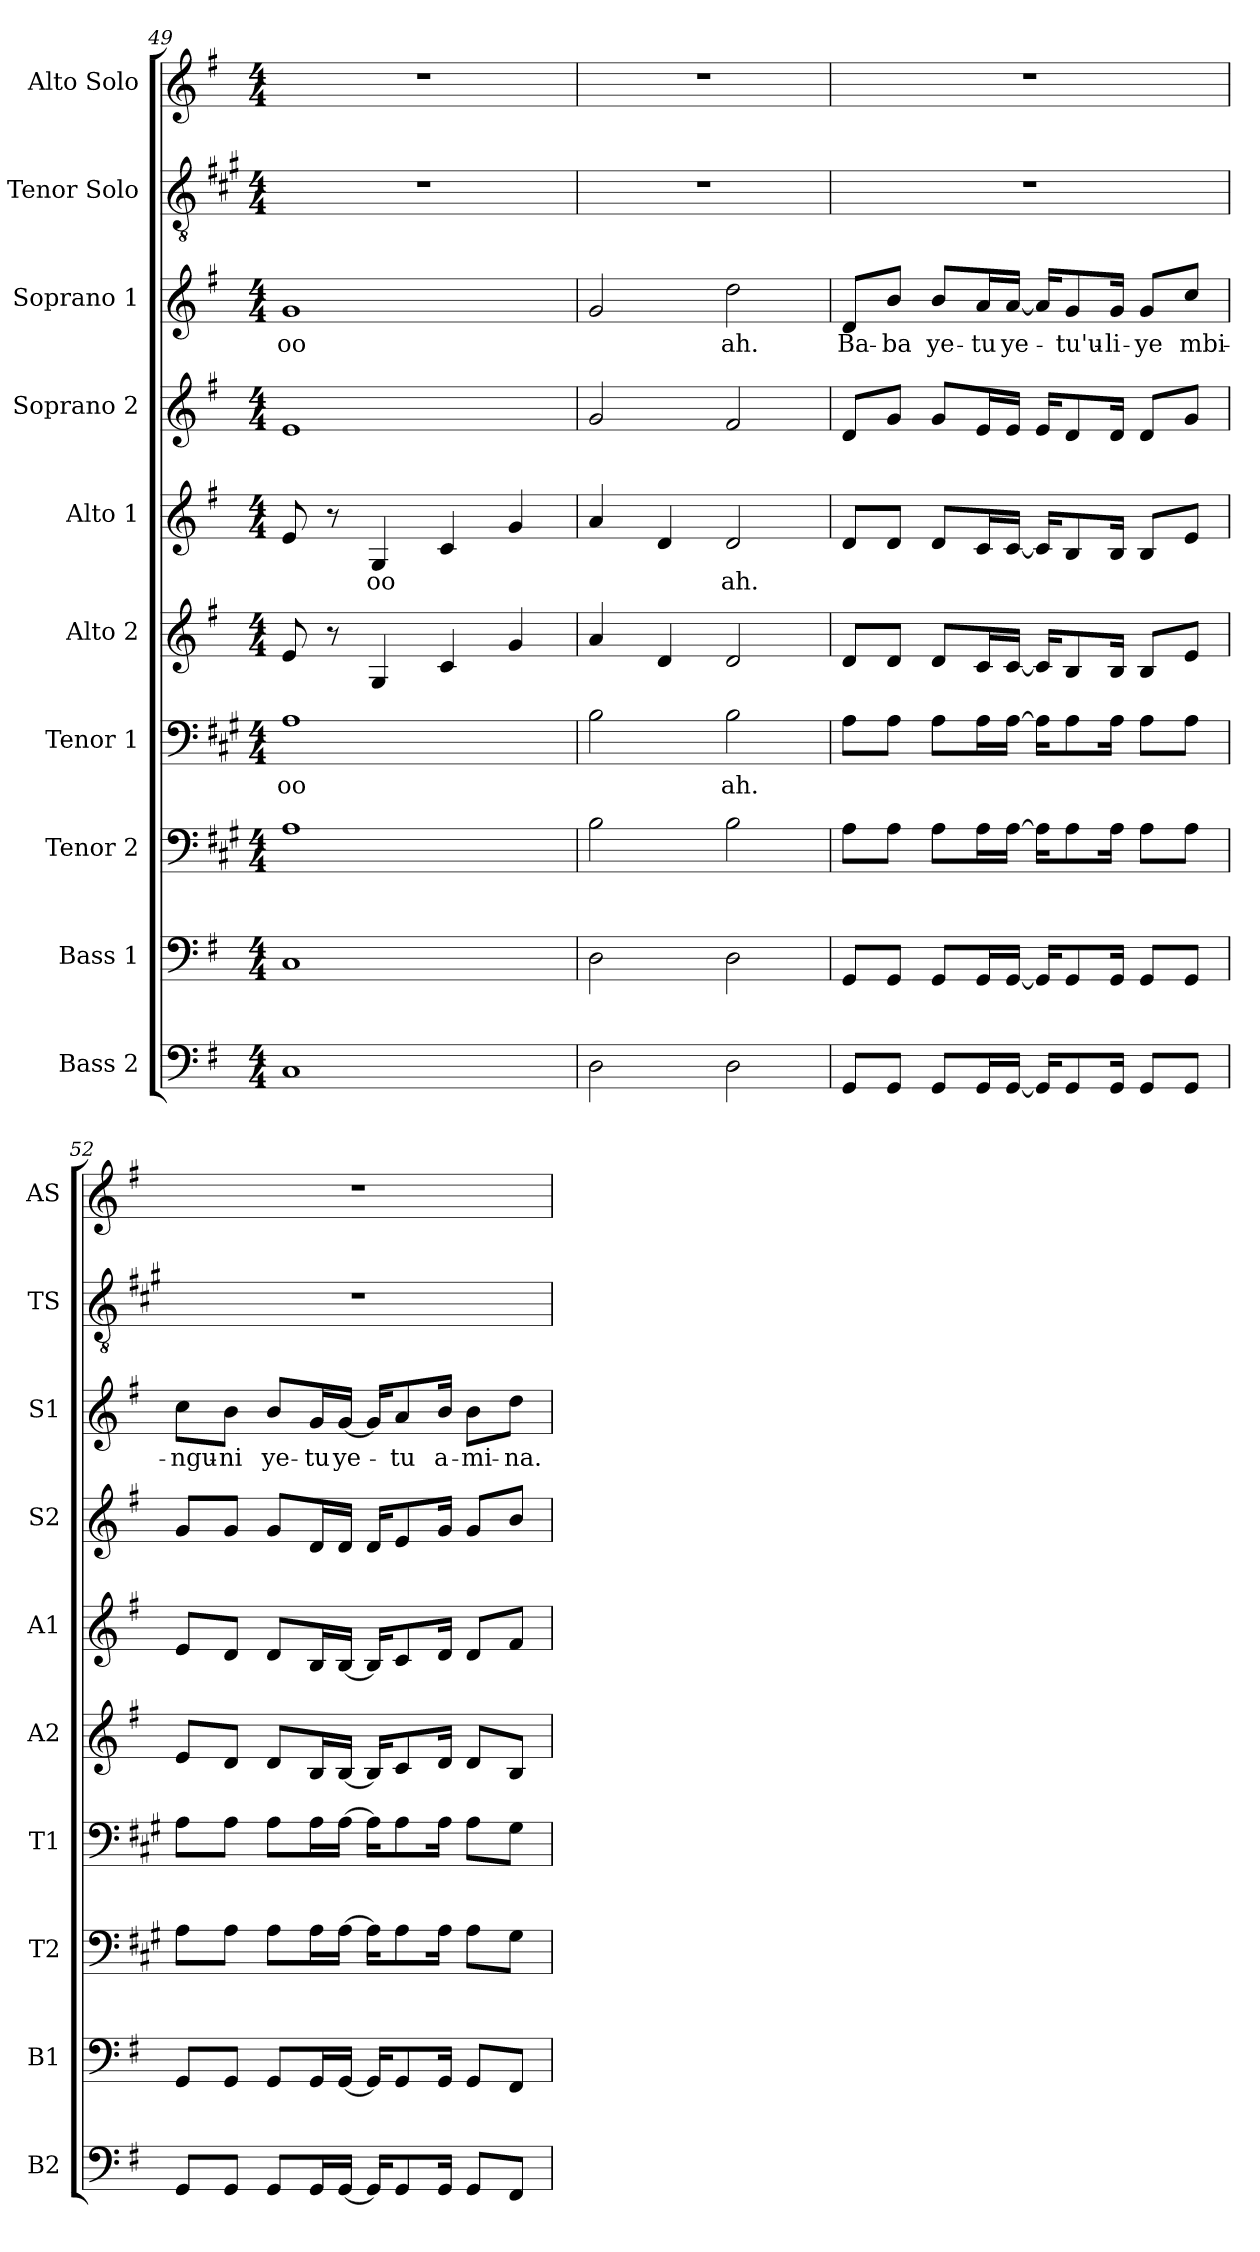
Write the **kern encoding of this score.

**kern	**kern	**kern	**kern	**text	**kern	**kern	**text	**kern	**kern	**text	**kern	**kern
*part10	*part9	*part8	*part7	*part7	*part6	*part5	*part5	*part4	*part3	*part3	*part2	*part1
*staff10	*staff9	*staff8	*staff7	*staff7	*staff6	*staff5	*staff5	*staff4	*staff3	*staff3	*staff2	*staff1
*I"Bass 2	*I"Bass 1	*I"Tenor 2	*I"Tenor 1	*	*I"Alto 2	*I"Alto 1	*	*I"Soprano 2	*I"Soprano 1	*	*I"Tenor Solo	*I"Alto Solo
*I'B2	*I'B1	*I'T2	*I'T1	*	*I'A2	*I'A1	*	*I'S2	*I'S1	*	*I'TS	*I'AS
*clefF4	*clefF4	*clefF4	*clefF4	*	*clefG2	*clefG2	*	*clefG2	*clefG2	*	*clefGv2	*clefG2
*	*	*ITrd1c2	*ITrd1c2	*	*	*	*	*	*	*	*ITrd1c2	*
*k[f#]	*k[f#]	*k[f#]	*k[f#]	*	*k[f#]	*k[f#]	*	*k[f#]	*k[f#]	*	*k[f#]	*k[f#]
*M4/4	*M4/4	*M4/4	*M4/4	*	*M4/4	*M4/4	*	*M4/4	*M4/4	*	*M4/4	*M4/4
=49	=49	=49	=49	=49	=49	=49	=49	=49	=49	=49	=49	=49
!	!	!	!	!LO:LY:b	!	!	!	!	!	!LO:LY:b	!	!
1C	1C	1G	1G	oo	8e/	8e/	.	1e	1g	oo	1r	1r
.	.	.	.	.	8r	8r	.	.	.	.	.	.
!	!	!	!	!	!	!	!LO:LY:b	!	!	!	!	!
.	.	.	.	.	4G/	4G/	oo	.	.	.	.	.
.	.	.	.	.	4c/	4c/	.	.	.	.	.	.
.	.	.	.	.	4g/	4g/	.	.	.	.	.	.
=50	=50	=50	=50	=50	=50	=50	=50	=50	=50	=50	=50	=50
2D\	2D\	2A\	2A\	.	4a/	4a/	.	2g/	2g/	.	1r	1r
.	.	.	.	.	4d/	4d/	.	.	.	.	.	.
!	!	!	!	!LO:LY:b	!	!	!LO:LY:b	!	!	!LO:LY:b	!	!
2D\	2D\	2A\	2A\	ah.	2d/	2d/	ah.	2f#/	2dd\	ah.	.	.
!!LO:PB:g=z
=51	=51	=51	=51	=51	=51	=51	=51	=51	=51	=51	=51	=51
!	!	!	!	!	!	!	!	!	!	!LO:LY:b	!	!
8GG/L	8GG/L	8G\L	8G\L	.	8d/L	8d/L	.	8d/L	8d/L	Ba-	1r	1r
!	!	!	!	!	!	!	!	!	!	!LO:LY:b	!	!
8GG/J	8GG/J	8G\J	8G\J	.	8d/J	8d/J	.	8g/J	8b/J	-ba	.	.
!	!	!	!	!	!	!	!	!	!	!LO:LY:b	!	!
8GG/L	8GG/L	8G\L	8G\L	.	8d/L	8d/L	.	8g/L	8b/L	ye-	.	.
!	!	!	!	!	!	!	!	!	!	!LO:LY:b	!	!
16GG/L	16GG/L	16G\L	16G\L	.	16c/L	16c/L	.	16e/L	16a/L	-tu	.	.
!	!	!	!	!	!	!	!	!	!	!LO:LY:b	!	!
[16GG/JJ	[16GG/JJ	[16G\JJ	[16G\JJ	.	[16c/JJ	[16c/JJ	.	16e/JJ	[16a/JJ	ye-	.	.
16GG/KL]	16GG/KL]	16G\KL]	16G\KL]	.	16c/KL]	16c/KL]	.	16e/KL	16a/KL]	.	.	.
!	!	!	!	!	!	!	!	!	!	!LO:LY:b	!	!
8GG/	8GG/	8G\	8G\	.	8B/	8B/	.	8d/	8g/	-tu'u-	.	.
!	!	!	!	!	!	!	!	!	!	!LO:LY:b	!	!
16GG/Jk	16GG/Jk	16G\Jk	16G\Jk	.	16B/Jk	16B/Jk	.	16d/Jk	16g/Jk	-li-	.	.
!	!	!	!	!	!	!	!	!	!	!LO:LY:b	!	!
8GG/L	8GG/L	8G\L	8G\L	.	8B/L	8B/L	.	8d/L	8g/L	-ye	.	.
!	!	!	!	!	!	!	!	!	!	!LO:LY:b	!	!
8GG/J	8GG/J	8G\J	8G\J	.	8e/J	8e/J	.	8g/J	8cc/J	mbi-	.	.
=52	=52	=52	=52	=52	=52	=52	=52	=52	=52	=52	=52	=52
!	!	!	!	!	!	!	!	!	!	!LO:LY:b	!	!
8GG/L	8GG/L	8G\L	8G\L	.	8e/L	8e/L	.	8g/L	8cc\L	-ngu-	1r	1r
!	!	!	!	!	!	!	!	!	!	!LO:LY:b	!	!
8GG/J	8GG/J	8G\J	8G\J	.	8d/J	8d/J	.	8g/J	8b\J	-ni	.	.
!	!	!	!	!	!	!	!	!	!	!LO:LY:b	!	!
8GG/L	8GG/L	8G\L	8G\L	.	8d/L	8d/L	.	8g/L	8b/L	ye-	.	.
!	!	!	!	!	!	!	!	!	!	!LO:LY:b	!	!
16GG/L	16GG/L	16G\L	16G\L	.	16B/L	16B/L	.	16d/L	16g/L	-tu	.	.
!	!	!	!	!	!	!	!	!	!	!LO:LY:b	!	!
[16GG/JJ	[16GG/JJ	[16G\JJ	[16G\JJ	.	[16B/JJ	[16B/JJ	.	16d/JJ	[16g/JJ	ye-	.	.
16GG/KL]	16GG/KL]	16G\KL]	16G\KL]	.	16B/KL]	16B/KL]	.	16d/KL	16g/KL]	.	.	.
!	!	!	!	!	!	!	!	!	!	!LO:LY:b	!	!
8GG/	8GG/	8G\	8G\	.	8c/	8c/	.	8e/	8a/	-tu	.	.
!	!	!	!	!	!	!	!	!	!	!LO:LY:b	!	!
16GG/Jk	16GG/Jk	16G\Jk	16G\Jk	.	16d/Jk	16d/Jk	.	16g/Jk	16b/Jk	a-	.	.
!	!	!	!	!	!	!	!	!	!	!LO:LY:b	!	!
8GG/L	8GG/L	8G\L	8G\L	.	8d/L	8d/L	.	8g/L	8b\L	-mi-	.	.
!	!	!	!	!	!	!	!	!	!	!LO:LY:b	!	!
8FF#/J	8FF#/J	8F#\J	8F#\J	.	8B/J	8f#/J	.	8b/J	8dd\J	-na.	.	.
=	=	=	=	=	=	=	=	=	=	=	=	=
*-	*-	*-	*-	*-	*-	*-	*-	*-	*-	*-	*-	*-
